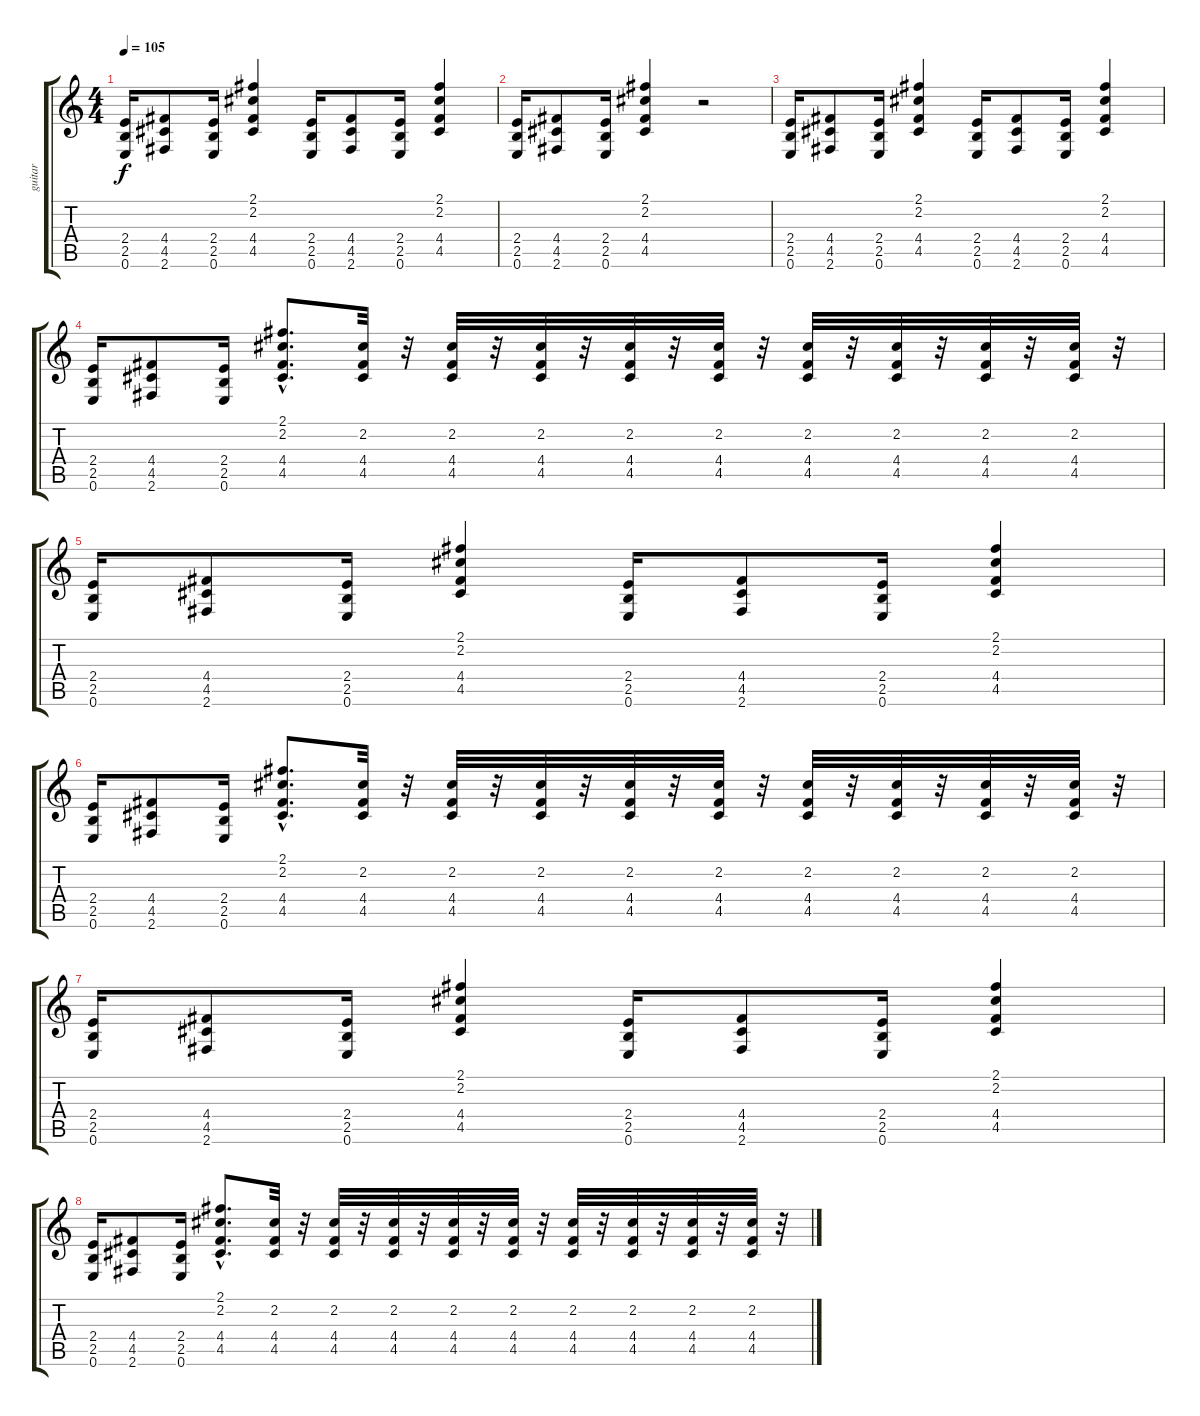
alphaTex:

\track ("guitar" "guitar") {instrument overdrivenguitar}
\staff {score tabs}
\tuning (E4 B3 G3 D3 A2 E2) {hide}
\ts (4 4)
\tempo 105
\clef g2
\ks c
(2.4 2.5 0.6).16{dy f} (4.4 4.5 2.6).8 (2.4 2.5 0.6).16 (2.1 2.2 4.4 4.5).4 (2.4 2.5 0.6).16 (4.4 4.5 2.6).8 (2.4 2.5 0.6).16 (2.1 2.2 4.4 4.5).4 |
(2.4 2.5 0.6).16 (4.4 4.5 2.6).8 (2.4 2.5 0.6).16 (2.1 2.2 4.4 4.5).4 r.2 |
(2.4 2.5 0.6).16 (4.4 4.5 2.6).8 (2.4 2.5 0.6).16 (2.1 2.2 4.4 4.5).4 (2.4 2.5 0.6).16 (4.4 4.5 2.6).8 (2.4 2.5 0.6).16 (2.1 2.2 4.4 4.5).4 |
(2.4 2.5 0.6).16 (4.4 4.5 2.6).8 (2.4 2.5 0.6).16 (2.1{hac} 2.2{hac} 4.4{hac} 4.5{hac}).8{d} (2.2 4.4 4.5).32 r.32 (2.2 4.4 4.5).32 r.32 (2.2 4.4 4.5).32 r.32 (2.2 4.4 4.5).32 r.32 (2.2 4.4 4.5).32 r.32 (2.2 4.4 4.5).32 r.32 (2.2 4.4 4.5).32 r.32 (2.2 4.4 4.5).32 r.32 (2.2 4.4 4.5).32 r.32 |
(2.4 2.5 0.6).16 (4.4 4.5 2.6).8 (2.4 2.5 0.6).16 (2.1 2.2 4.4 4.5).4 (2.4 2.5 0.6).16 (4.4 4.5 2.6).8 (2.4 2.5 0.6).16 (2.1 2.2 4.4 4.5).4 |
(2.4 2.5 0.6).16 (4.4 4.5 2.6).8 (2.4 2.5 0.6).16 (2.1{hac} 2.2{hac} 4.4{hac} 4.5{hac}).8{d} (2.2 4.4 4.5).32 r.32 (2.2 4.4 4.5).32 r.32 (2.2 4.4 4.5).32 r.32 (2.2 4.4 4.5).32 r.32 (2.2 4.4 4.5).32 r.32 (2.2 4.4 4.5).32 r.32 (2.2 4.4 4.5).32 r.32 (2.2 4.4 4.5).32 r.32 (2.2 4.4 4.5).32 r.32 |
(2.4 2.5 0.6).16 (4.4 4.5 2.6).8 (2.4 2.5 0.6).16 (2.1 2.2 4.4 4.5).4 (2.4 2.5 0.6).16 (4.4 4.5 2.6).8 (2.4 2.5 0.6).16 (2.1 2.2 4.4 4.5).4 |
(2.4 2.5 0.6).16 (4.4 4.5 2.6).8 (2.4 2.5 0.6).16 (2.1{hac} 2.2{hac} 4.4{hac} 4.5{hac}).8{d} (2.2 4.4 4.5).32 r.32 (2.2 4.4 4.5).32 r.32 (2.2 4.4 4.5).32 r.32 (2.2 4.4 4.5).32 r.32 (2.2 4.4 4.5).32 r.32 (2.2 4.4 4.5).32 r.32 (2.2 4.4 4.5).32 r.32 (2.2 4.4 4.5).32 r.32 (2.2 4.4 4.5).32 r.32
